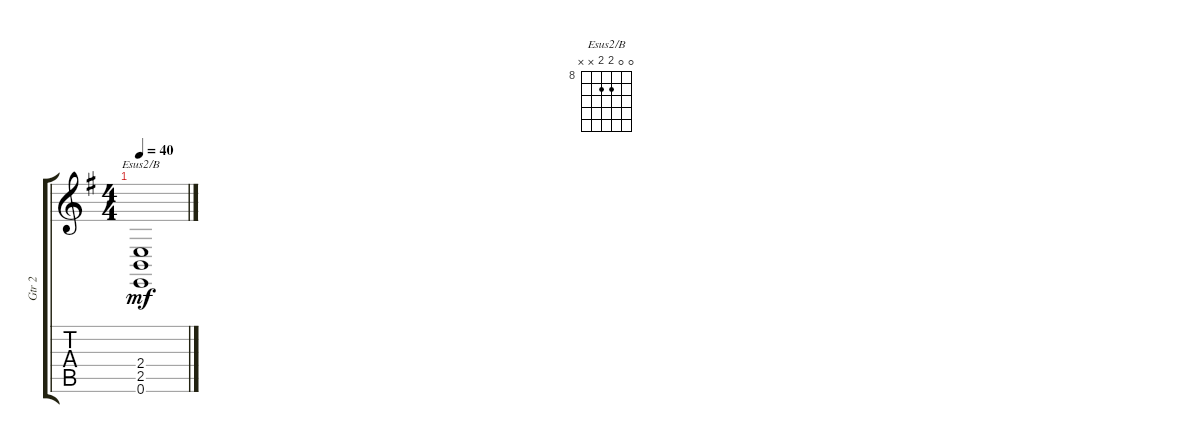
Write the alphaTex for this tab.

\track ("Gtr 2" "Gtr 2") {instrument acousticgrandpiano}
\staff {score tabs}
\tuning (E4 B3 G3 D3 A2 E2) {hide}
\chord ("Esus2/B" 0 0 9 9 x x) {firstfret 8}
\ts (4 4)
\tempo 40
\clef g2
\ks g
(2.4{t} 2.5{t} 0.6{t}).1{ch "Esus2/B" dy mf}
